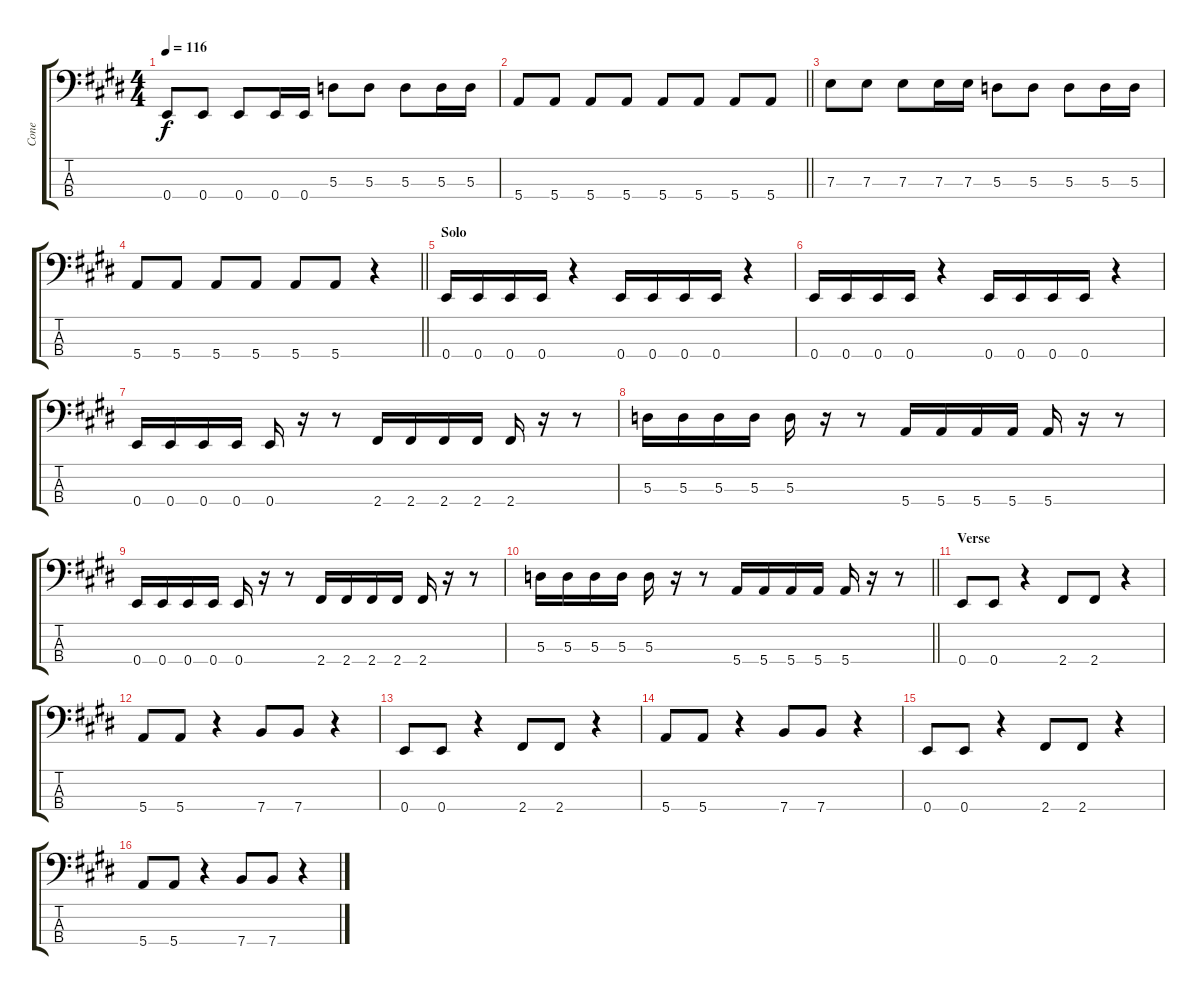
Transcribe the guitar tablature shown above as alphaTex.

\track ("Cone" "Cone") {instrument electricbasspick}
\staff {score tabs}
\tuning (G2 D2 A1 E1) {hide}
\ts (4 4)
\tempo 116
\clef f4
\ks e
0.4.8{dy f} 0.4.8 0.4.8 0.4.16 0.4.16 5.3.8 5.3.8 5.3.8 5.3.16 5.3.16 |
\barLineRight lightlight
5.4.8 5.4.8 5.4.8 5.4.8 5.4.8 5.4.8 5.4.8 5.4.8 |
7.3.8 7.3.8 7.3.8 7.3.16 7.3.16 5.3.8 5.3.8 5.3.8 5.3.16 5.3.16 |
\barLineRight lightlight
5.4.8 5.4.8 5.4.8 5.4.8 5.4.8 5.4.8 r.4 |
\section ("" "Solo")
0.4.16 0.4.16 0.4.16 0.4.16 r.4 0.4.16 0.4.16 0.4.16 0.4.16 r.4 |
0.4.16 0.4.16 0.4.16 0.4.16 r.4 0.4.16 0.4.16 0.4.16 0.4.16 r.4 |
0.4.16 0.4.16 0.4.16 0.4.16 0.4.16 r.16 r.8 2.4.16 2.4.16 2.4.16 2.4.16 2.4.16 r.16 r.8 |
5.3.16 5.3.16 5.3.16 5.3.16 5.3.16 r.16 r.8 5.4.16 5.4.16 5.4.16 5.4.16 5.4.16 r.16 r.8 |
0.4.16 0.4.16 0.4.16 0.4.16 0.4.16 r.16 r.8 2.4.16 2.4.16 2.4.16 2.4.16 2.4.16 r.16 r.8 |
\barLineRight lightlight
5.3.16 5.3.16 5.3.16 5.3.16 5.3.16 r.16 r.8 5.4.16 5.4.16 5.4.16 5.4.16 5.4.16 r.16 r.8 |
\section ("" "Verse")
0.4.8 0.4.8 r.4 2.4.8 2.4.8 r.4 |
5.4.8 5.4.8 r.4 7.4.8 7.4.8 r.4 |
0.4.8 0.4.8 r.4 2.4.8 2.4.8 r.4 |
5.4.8 5.4.8 r.4 7.4.8 7.4.8 r.4 |
0.4.8 0.4.8 r.4 2.4.8 2.4.8 r.4 |
5.4.8 5.4.8 r.4 7.4.8 7.4.8 r.4
